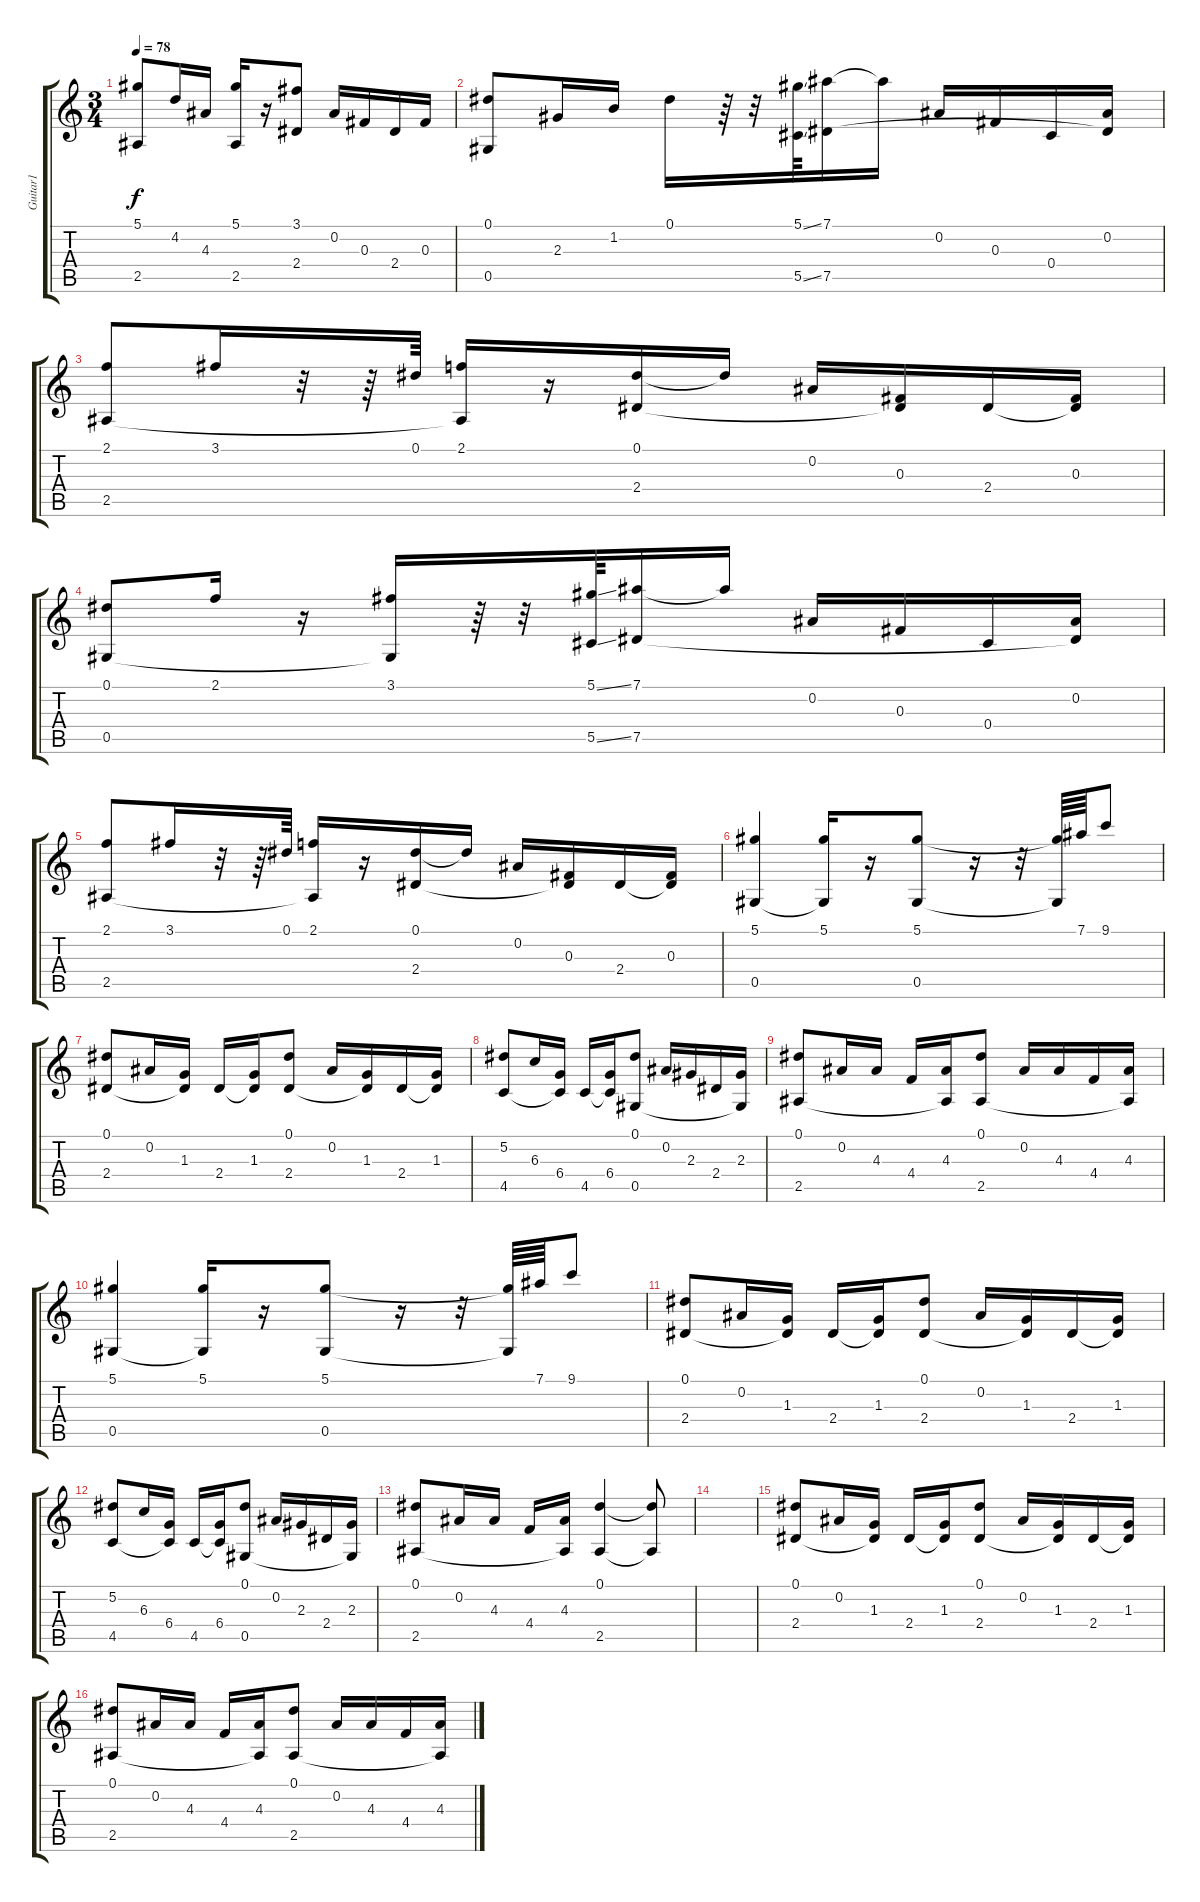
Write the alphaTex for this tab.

\track ("Guitar1" "Guitar1") {instrument acousticguitarsteel}
\staff {score tabs}
\tuning (Eb4 Bb3 Gb3 Db3 Ab2 Eb2) {hide}
\ts (3 4)
\tempo 78
\clef g2
\ks c
(5.1 2.5).8{dy f} 4.2.16 4.3.16 (5.1 2.5).16 r.16 (3.1 2.4).8 0.2.16 0.3.16 2.4.16 0.3.16 |
(0.1 0.5).8 2.3.16 1.2.16 0.1.16 r.64 r.32 (5.1{ss} 5.5{ss}).64 (7.1 7.5).16 7.1{t}.16 0.2.16 0.3.16 0.4.16 (0.2 7.5{t}).16 |
(2.1 2.5).8 3.1.16 r.32 r.64 0.1.64 (2.1 2.5{t}).16 r.16 (0.1 2.4).16 0.1{t}.16 0.2.16 (0.3 2.4{t}).16 2.4.16 (0.3 2.4{t}).16 |
(0.1 0.5).8 2.1.16 r.16 (3.1 0.5{t}).16 r.64 r.32 (5.1{ss} 5.5{ss}).64 (7.1 7.5).16 7.1{t}.16 0.2.16 0.3.16 0.4.16 (0.2 7.5{t}).16 |
(2.1 2.5).8 3.1.16 r.32 r.64 0.1.64 (2.1 2.5{t}).16 r.16 (0.1 2.4).16 0.1{t}.16 0.2.16 (0.3 2.4{t}).16 2.4.16 (0.3 2.4{t}).16 |
(5.1 0.5).4 (5.1 0.5{t}).16 r.16 (5.1 0.5).8 r.16 r.32 (5.1{t} 0.5{t}).64 7.1.64 9.1.8 |
(0.1 2.4).8 0.2.16 (1.3 2.4{t}).16 2.4.16 (1.3 2.4{t}).16 (0.1 2.4).8 0.2.16 (1.3 2.4{t}).16 2.4.16 (1.3 2.4{t}).16 |
(5.2 4.5).8 6.3.16 (6.4 4.5{t}).16 4.5.16 (6.4 4.5{t}).16 (0.1 0.5).8 0.2.16 2.3.16 2.4.16 (2.3 0.5{t}).16 |
(0.1 2.5).8 0.2.16 4.3.16 4.4.16 (4.3 2.5{t}).16 (0.1 2.5).8 0.2.16 4.3.16 4.4.16 (4.3 2.5{t}).16 |
(5.1 0.5).4 (5.1 0.5{t}).16 r.16 (5.1 0.5).8 r.16 r.32 (5.1{t} 0.5{t}).64 7.1.64 9.1.8 |
(0.1 2.4).8 0.2.16 (1.3 2.4{t}).16 2.4.16 (1.3 2.4{t}).16 (0.1 2.4).8 0.2.16 (1.3 2.4{t}).16 2.4.16 (1.3 2.4{t}).16 |
(5.2 4.5).8 6.3.16 (6.4 4.5{t}).16 4.5.16 (6.4 4.5{t}).16 (0.1 0.5).8 0.2.16 2.3.16 2.4.16 (2.3 0.5{t}).16 |
(0.1 2.5).8 0.2.16 4.3.16 4.4.16 (4.3 2.5{t}).16 (0.1 2.5).4 (0.1{t} 2.5{t}).8 |
|
(0.1 2.4).8 0.2.16 (1.3 2.4{t}).16 2.4.16 (1.3 2.4{t}).16 (0.1 2.4).8 0.2.16 (1.3 2.4{t}).16 2.4.16 (1.3 2.4{t}).16 |
(0.1 2.5).8 0.2.16 4.3.16 4.4.16 (4.3 2.5{t}).16 (0.1 2.5).8 0.2.16 4.3.16 4.4.16 (4.3 2.5{t}).16
